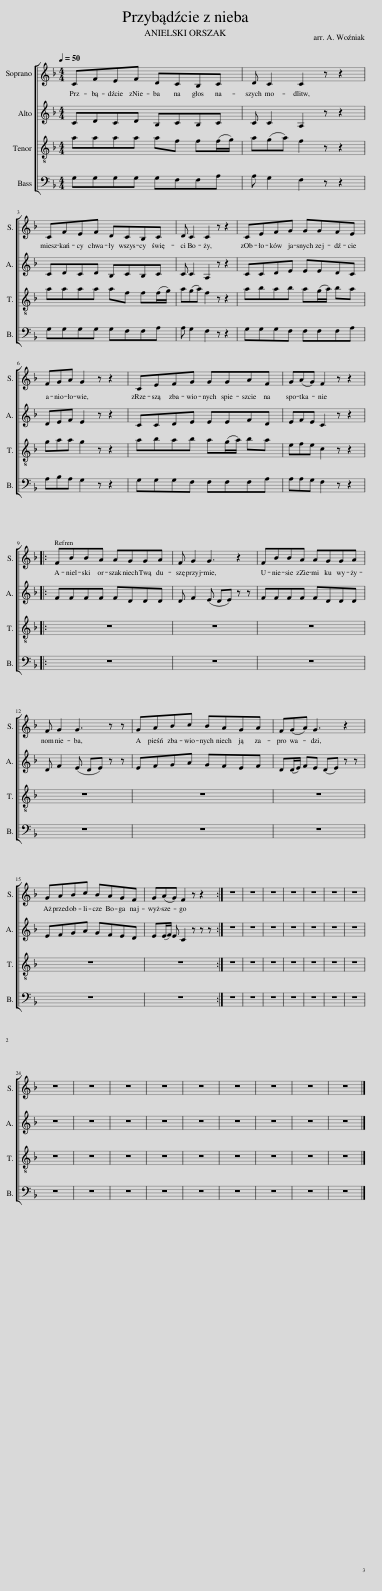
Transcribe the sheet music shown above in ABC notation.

X:1
%%score [ 1 2 3 4 ]
L:1/8
Q:1/4=50
M:4/4
I:linebreak $
K:F
V:1 treble
V:2 treble
V:3 treble-8
V:4 bass
V:1
 CFEF DCB,C | D C2 C2 z z2 |$ CFEF DCB,C | D C2 C2 z z2 | CEFG GGFE |$ %5
 FGA G2 z z2 | CEFG GGAF | G(AG) F2 z z2 |:$ FBBA AGGA | F G2 G3 z2 | %10
 FBBA AGGA |$ F G2 G3 z z | GABc BAGA | F(GA) G3 z2 |$ GABc BAGF | %15
 G(AG) F2 z z2 :| z8 | z8 | z8 | z8 | %20
 z8 | z8 | z8 |$ z8 | z8 | %25
 z8 | z8 | z8 | z8 | z8 | %30
 z8 | z8 |] %32
V:2
 CDCD B,CB,C | C C2 A,2 z z2 |$ CDCD B,CB,C | C C2 A,2 z z2 | CCDE EEDC |$ %5
 DEF E2 z z2 | CCDE EEFD | EFE C2 z z2 |:$ FFFF FDDD | D F2 (E DE) z z | %10
 FFFF FDDD |$ D F2 (E DE) z z | EFGA GFEF | D(D/E/) FE (DE) z z |$ EFGA GFED | %15
 E(E/F/) E C2 z z z :| z8 | z8 | z8 | z8 | %20
 z8 | z8 | z8 |$ z8 | z8 | %25
 z8 | z8 | z8 | z8 | z8 | %30
 z8 | z8 |] %32
V:3
 aaaa af f(f/g/) | a(ga) f2 z z2 |$ aaaa af f(f/g/) | a(ga) f2 z z2 | abab a(g/a/) ba |$ %5
 gaa g2 z z2 | abab a(g/a/) ba | efe c2 z z2 |:$ z8 | z8 | %10
 z8 |$ z8 | z8 | z8 |$ z8 | %15
 z8 :| z8 | z8 | z8 | z8 | %20
 z8 | z8 | z8 |$ z8 | z8 | %25
 z8 | z8 | z8 | z8 | z8 | %30
 z8 | z8 |] %32
V:4
 G,G,G,G, G,F,F,A, | A, G,2 F,2 z z2 |$ G,G,G,G, G,F,F,A, | A, G,2 F,2 z z2 | G,G,G,F, F,F,F,A, |$ %5
 A,B,A, G,2 z z2 | G,G,G,F, F,F,F,A, | A,A,G, F,2 z z2 |:$ z8 | z8 | %10
 z8 |$ z8 | z8 | z8 |$ z8 | %15
 z8 :| z8 | z8 | z8 | z8 | %20
 z8 | z8 | z8 |$ z8 | z8 | %25
 z8 | z8 | z8 | z8 | z8 | %30
 z8 | z8 |] %32
